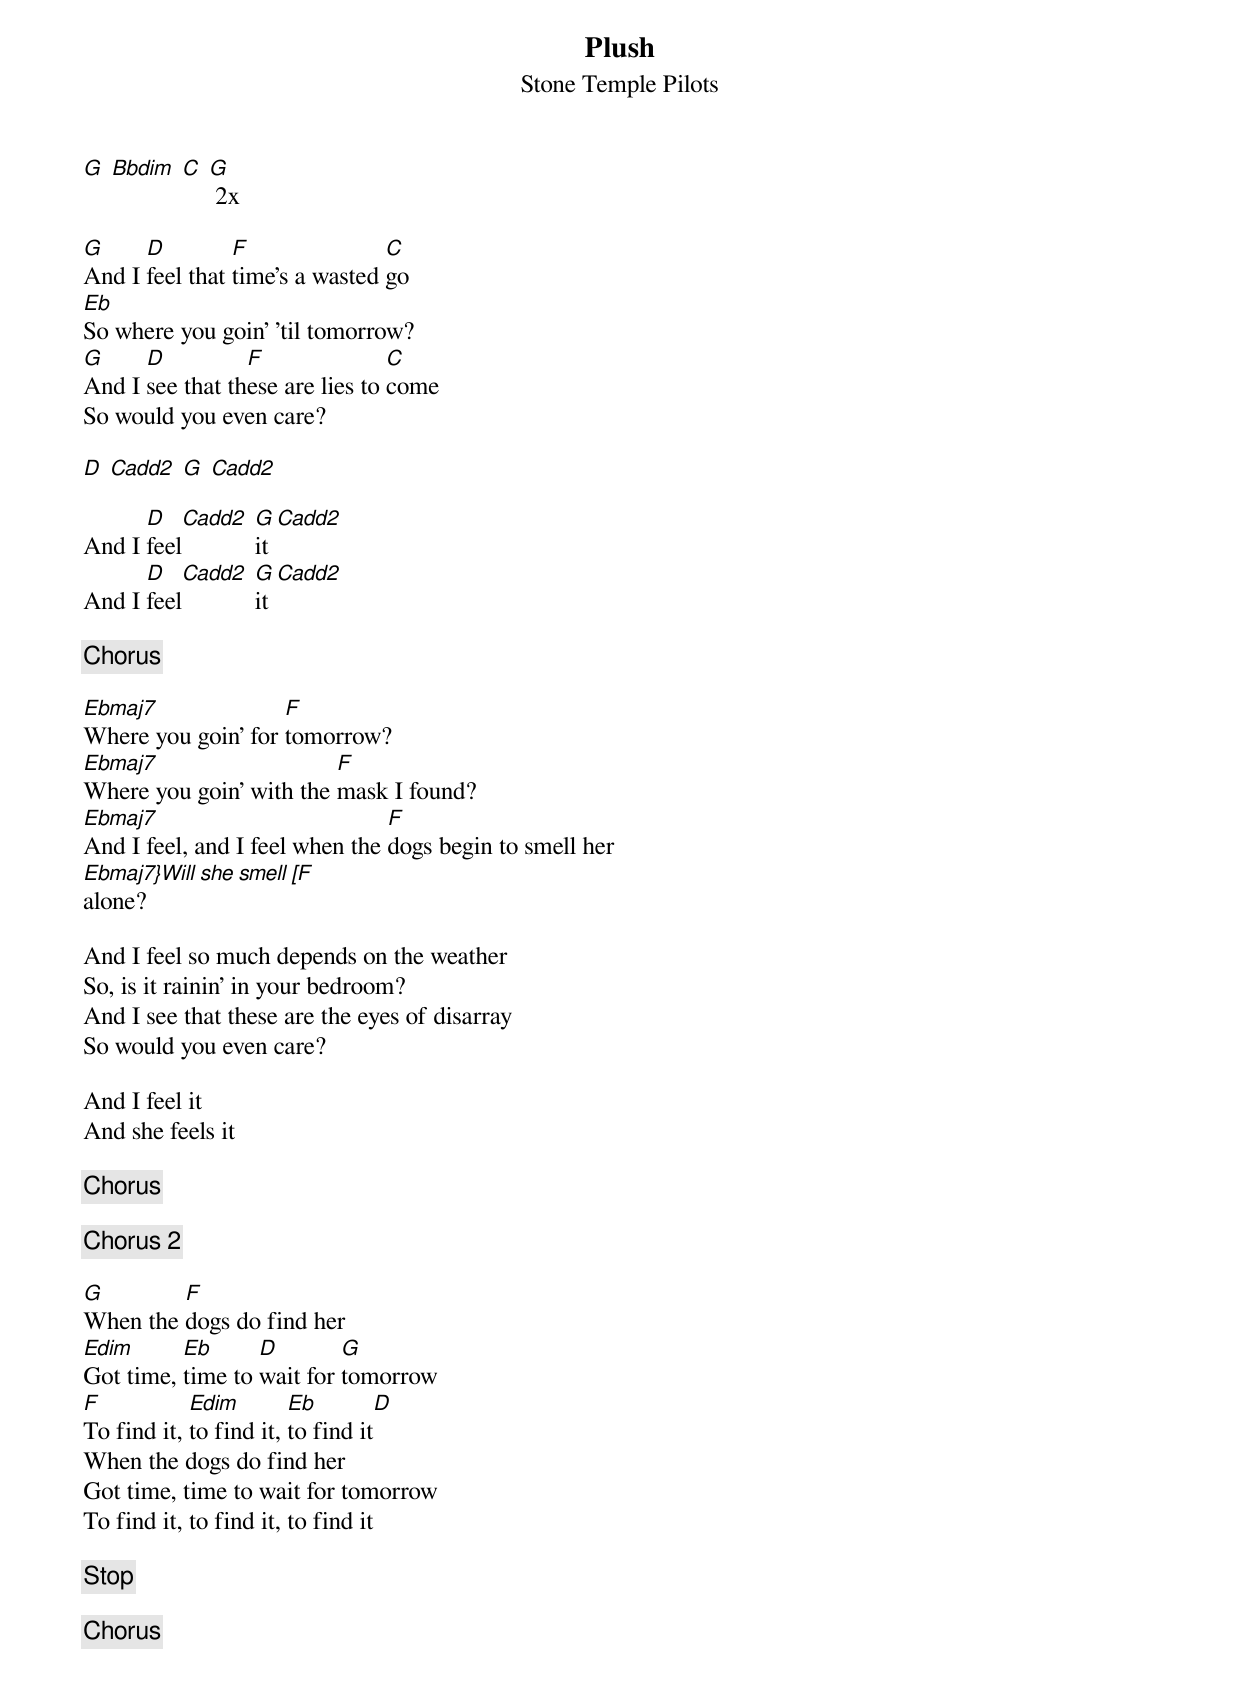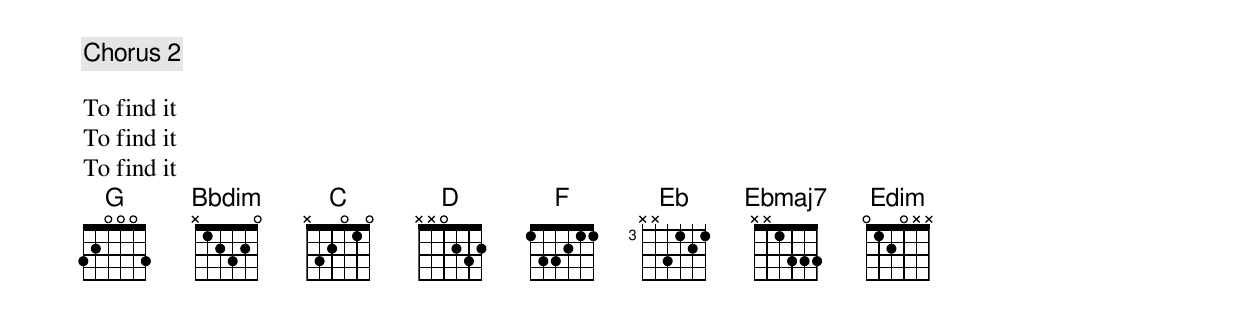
{title:Plush}
{subtitle:Stone Temple Pilots}
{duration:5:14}
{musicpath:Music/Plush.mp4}
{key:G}

[G] [Bbdim] [C] [G] 2x

[G]And I [D]feel that [F]time's a wasted [C]go
[Eb]So where you goin' 'til tomorrow?
[G]And I [D]see that th[F]ese are lies to [C]come
So would you even care?

[D] [Cadd2] [G] [Cadd2]

And I [D]feel[Cadd2] [G]it[Cadd2]
And I [D]feel[Cadd2] [G]it[Cadd2]

{c:Chorus}

[Ebmaj7]Where you goin' for [F]tomorrow?
[Ebmaj7]Where you goin' with the [F]mask I found?
[Ebmaj7]And I feel, and I feel when the [F]dogs begin to smell her
[Ebmaj7}Will she smell [F]alone?

And I feel so much depends on the weather
So, is it rainin' in your bedroom?
And I see that these are the eyes of disarray
So would you even care?

And I feel it
And she feels it

{c:Chorus}

{c:Chorus 2}

[G]When the [F]dogs do find her
[Edim]Got time, [Eb]time to [D]wait for [G]tomorrow
[F]To find it, [Edim]to find it, [Eb]to find it[D]
When the dogs do find her
Got time, time to wait for tomorrow
To find it, to find it, to find it

{c:Stop}

{c:Chorus}

{c:Chorus 2}

To find it
To find it
To find it
